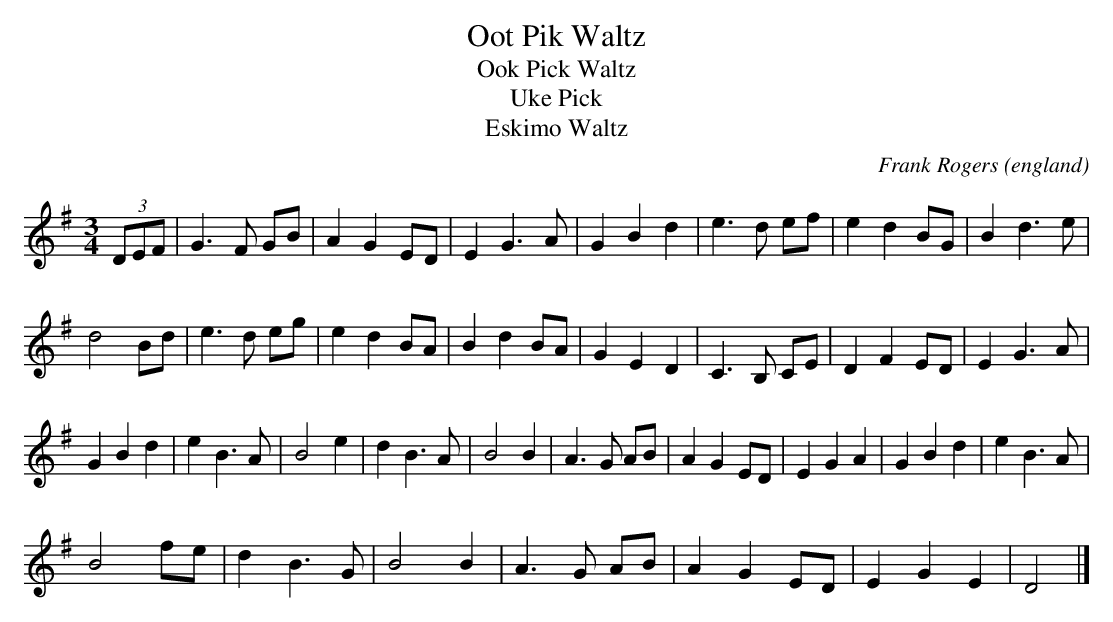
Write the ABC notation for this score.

X:1
T:Oot Pik Waltz
T:Ook Pick Waltz
T:Uke Pick
T:Eskimo Waltz
O:england
C:Frank Rogers
M:3/4
L:1/4
K:G
(3D/E/F/|G> F G/B/|A G E/D/|E G> A| G B d|e>d e/f/|e d B/G/|B d>e|
d2 B/d/|e>d e/g/|e d B/A/|B d B/A/|G E D|C> B, C/E/|D F E/D/|E G> A|
G B d|e B> A|B2 e|d B> A|B2 B|A> G A/B/|A G E/D/|E G A|G B d|e B> A|
B2 f/e/|d B>G|B2 B|A> G A/B/|A G E/D/|E G E|D2|]
